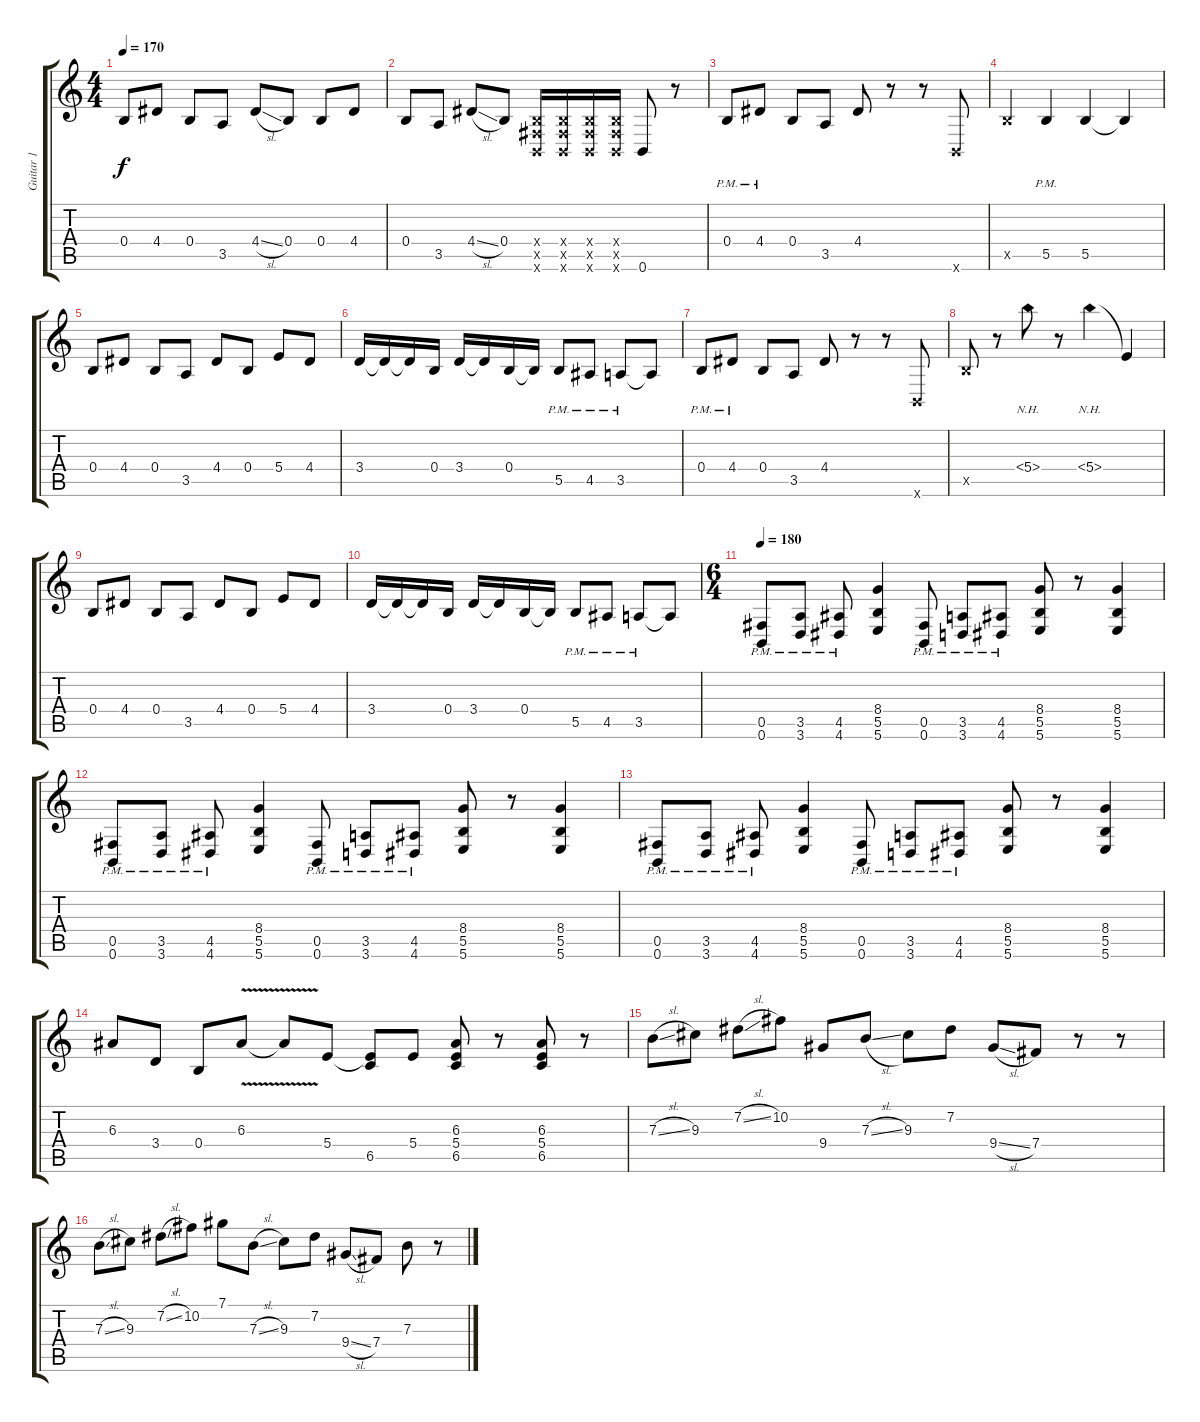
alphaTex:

\track ("Guitar 1" "Guitar 1") {instrument overdrivenguitar}
\staff {score tabs}
\tuning (Db4 Ab3 E3 B2 Gb2 B1) {hide}
\ts (4 4)
\tempo 170
\clef g2
\ks c
0.4.8{dy f} 4.4.8 0.4.8 3.5.8 4.4{sl}.8 0.4.8 0.4.8 4.4.8 |
0.4.8 3.5.8 4.4{sl}.8 0.4.8 (0.4{x} 0.5{x} 0.6{x}).16 (0.4{x} 0.5{x} 0.6{x}).16 (0.4{x} 0.5{x} 0.6{x}).16 (0.4{x} 0.5{x} 0.6{x}).16 0.6.8 r.8 |
0.4{pm}.8 4.4{pm}.8 0.4.8 3.5.8 4.4.8 r.8 r.8 0.6{x}.8 |
5.5{x}.4 5.5{pm}.4 5.5.4 5.5{t}.4 |
0.4.8 4.4.8 0.4.8 3.5.8 4.4.8 0.4.8 5.4.8 4.4.8 |
3.4.16 3.4{t}.16 3.4{t}.16 0.4.16 3.4.16 3.4{t}.16 0.4.16 0.4{t}.16 5.5{pm}.8 4.5{pm}.8 3.5{pm}.8 3.5{t}.8 |
0.4{pm}.8 4.4{pm}.8 0.4.8 3.5.8 4.4.8 r.8 r.8 0.6{x}.8 |
5.5{x}.8 r.8 5.4{nh}.8 r.8 5.4{nh}.4 5.4{t}.4 |
0.4.8 4.4.8 0.4.8 3.5.8 4.4.8 0.4.8 5.4.8 4.4.8 |
3.4.16 3.4{t}.16 3.4{t}.16 0.4.16 3.4.16 3.4{t}.16 0.4.16 0.4{t}.16 5.5{pm}.8 4.5{pm}.8 3.5{pm}.8 3.5{t}.8 |
\ts (6 4)
\tempo 180
(0.5{pm} 0.6{pm}).8 (3.5{pm} 3.6{pm}).8 (4.5{pm} 4.6{pm}).8 (8.4 5.5 5.6).4 (0.5{pm} 0.6{pm}).8 (3.5{pm} 3.6{pm}).8 (4.5{pm} 4.6{pm}).8 (8.4 5.5 5.6).8 r.8 (8.4 5.5 5.6).4 |
(0.5{pm} 0.6{pm}).8 (3.5{pm} 3.6{pm}).8 (4.5{pm} 4.6{pm}).8 (8.4 5.5 5.6).4 (0.5{pm} 0.6{pm}).8 (3.5{pm} 3.6{pm}).8 (4.5{pm} 4.6{pm}).8 (8.4 5.5 5.6).8 r.8 (8.4 5.5 5.6).4 |
(0.5{pm} 0.6{pm}).8 (3.5{pm} 3.6{pm}).8 (4.5{pm} 4.6{pm}).8 (8.4 5.5 5.6).4 (0.5{pm} 0.6{pm}).8 (3.5{pm} 3.6{pm}).8 (4.5{pm} 4.6{pm}).8 (8.4 5.5 5.6).8 r.8 (8.4 5.5 5.6).4 |
6.3.8 3.4.8 0.4.8 6.3{v}.8 6.3{t}.8 5.4.8 (5.4{t} 6.5).8 5.4.8 (6.3 5.4 6.5).8 r.8 (6.3 5.4 6.5).8 r.8 |
7.3{sl}.8 9.3.8 7.2{sl}.8 10.2.8 9.4.8 7.3{sl}.8 9.3.8 7.2.8 9.4{sl}.8 7.4.8 r.8 r.8 |
7.3{sl}.8 9.3.8 7.2{sl}.8 10.2.8 7.1.8 7.3{sl}.8 9.3.8 7.2.8 9.4{sl}.8 7.4.8 7.3.8 r.8
